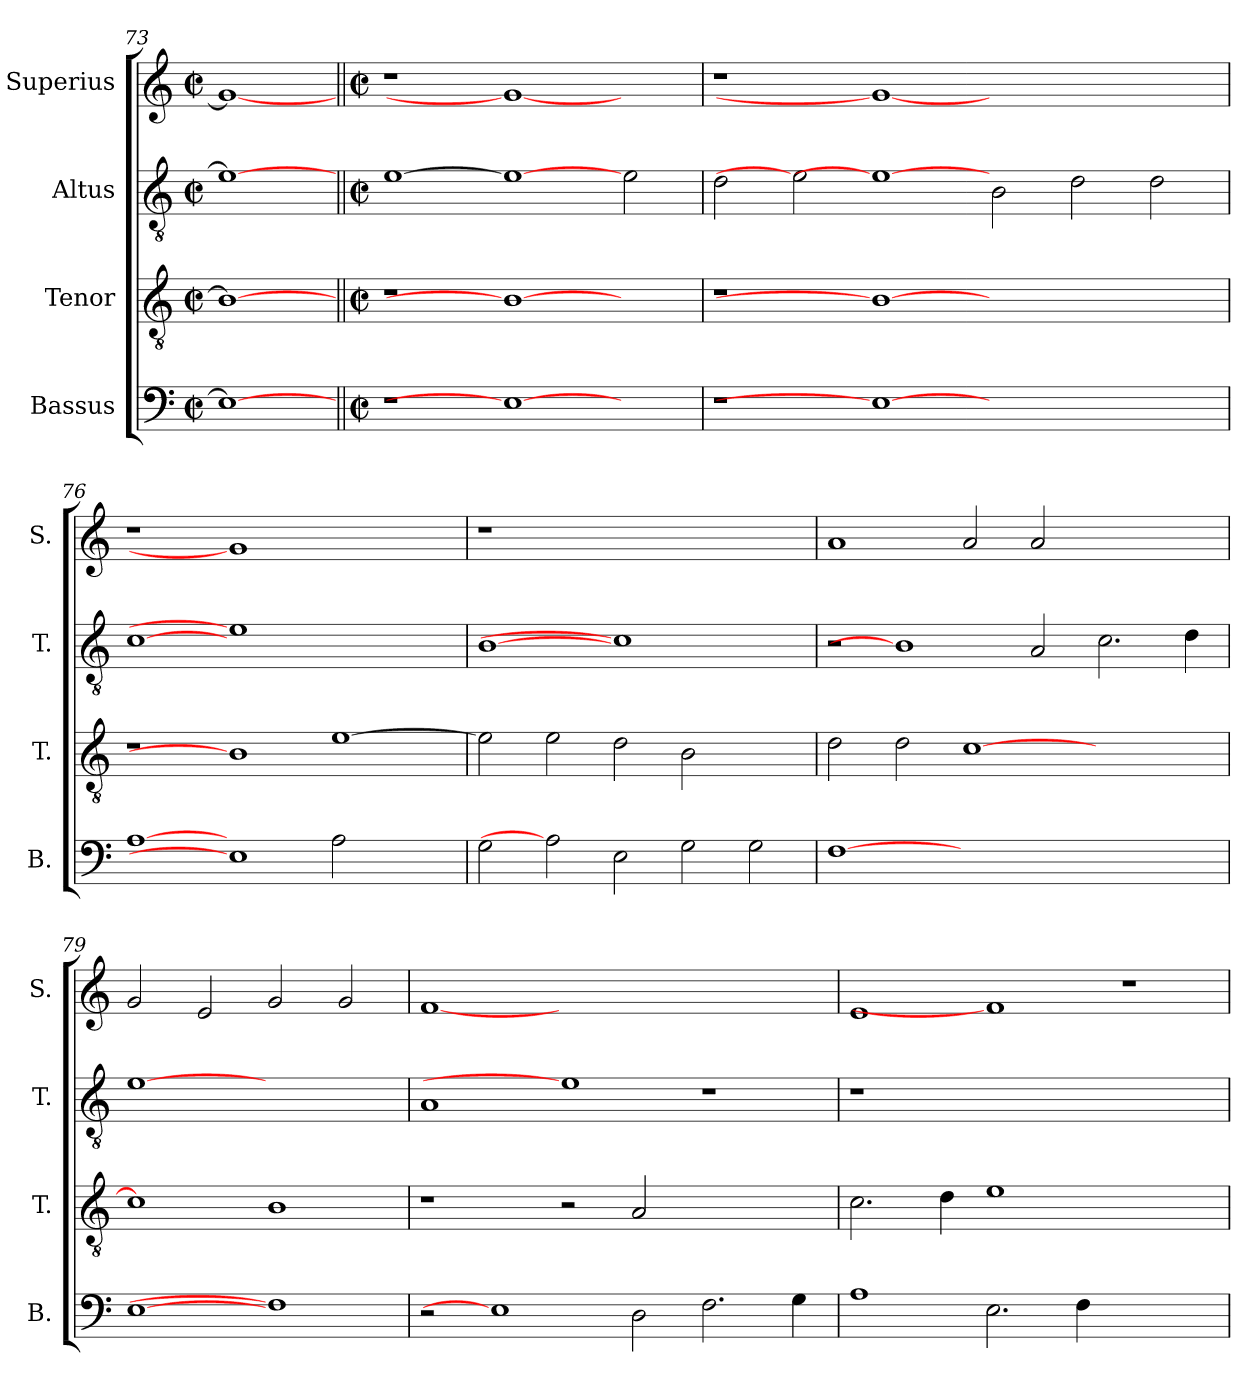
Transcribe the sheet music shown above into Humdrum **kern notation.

**kern	**kern	**kern	**kern
*part4	*part3	*part2	*part1
*staff4	*staff3	*staff2	*staff1
*I"Bassus	*I"Tenor	*I"Altus	*I"Superius
*I'B.	*I'T.	*I'T.	*I'S.
*clefF4	*clefGv2	*clefGv2	*clefG2
*	*ITrd7c12	*ITrd7c12	*
*k[]	*k[]	*k[]	*k[]
*C:	*C:	*C:	*C:
*M2/2	*M2/2	*M2/2	*M2/2
*met(c|)	*met(c|)	*met(c|)	*met(c|)
=73	=73	=73	=73
1Ei_>	1BBi_>	1Ei_>	1gi_<
!!LO:LB:g=z
=74||	=74||	=74||	=74||
*M2/2	*M2/2	*M2/2	*M2/2
*met(c|)	*met(c|)	*met(c|)	*met(c|)
!LO:N:vis=1	!LO:N:vis=1	!	!LO:N:vis=1
1r	1r	[1Ei	1r
1Ei_	1BBi_	1Ei_	1gi_
2ryy	2ryy	2Ei\	2ryy
=75	=75	=75	=75
!LO:N:vis=1	!LO:N:vis=1	!	!LO:N:vis=1
1r	1r	2Di\	1r
.	.	2Ei]	.
1Ei_	1BBi_	1Ei_	1gi_
1.ryy	1.ryy	2BBi\	1.ryy
.	.	2Di\	.
.	.	2Di\	.
=76	=76	=76	=76
!	!	!	!LO:N:vis=1
[1Ai	1r	[1Ci	1r
1Ei]	1BBi]	1Ei]	1gi]
2Ai\	[>1Ei	1ryy	1ryy
2ryy	.	.	.
=77	=77	=77	=77
!	!	!	!LO:N:vis=1
2Gi\	2Ei\]	[1BBi	1r
2Ai]	2Ei\	.	.
2Ei\	2Di\	1Ci]	1.ryy
2Gi\	2BBi\	.	.
2Gi\	2ryy	2ryy	.
=78	=78	=78	=78
[1Fi	2Di\	2r	1ai
.	2Di\	1BBi]	.
0ryy	[>1Ci	.	2ai/
.	.	2AAi/	2ai/
.	1ryy	2.Ci\	1ryy
.	.	4Di\	.
!!LO:PB:g=z
=79	=79	=79	=79
[1Ei	1Ci]	[1Ei	2gi/
.	.	.	2ei/
1Fi]	1BBi	1ryy	2gi/
.	.	.	2gi/
=80	=80	=80	=80
2r	1r	1AAi	[1fi
1Ei]	.	.	.
.	2r	1Ei]	0ryy
2Di\	2AAi/	.	.
2.Fi\	1ryy	1r	.
4Gi\	.	.	.
=81	=81	=81	=81
!	!	!LO:N:vis=1	!
1Ai	2.Ci\	1r	1ei
.	4Di\	.	.
2.Ei\	1Ei	0ryy	1fi]
4Fi\	.	.	.
1ryy	1ryy	.	1r
=	=	=	=
*-	*-	*-	*-
